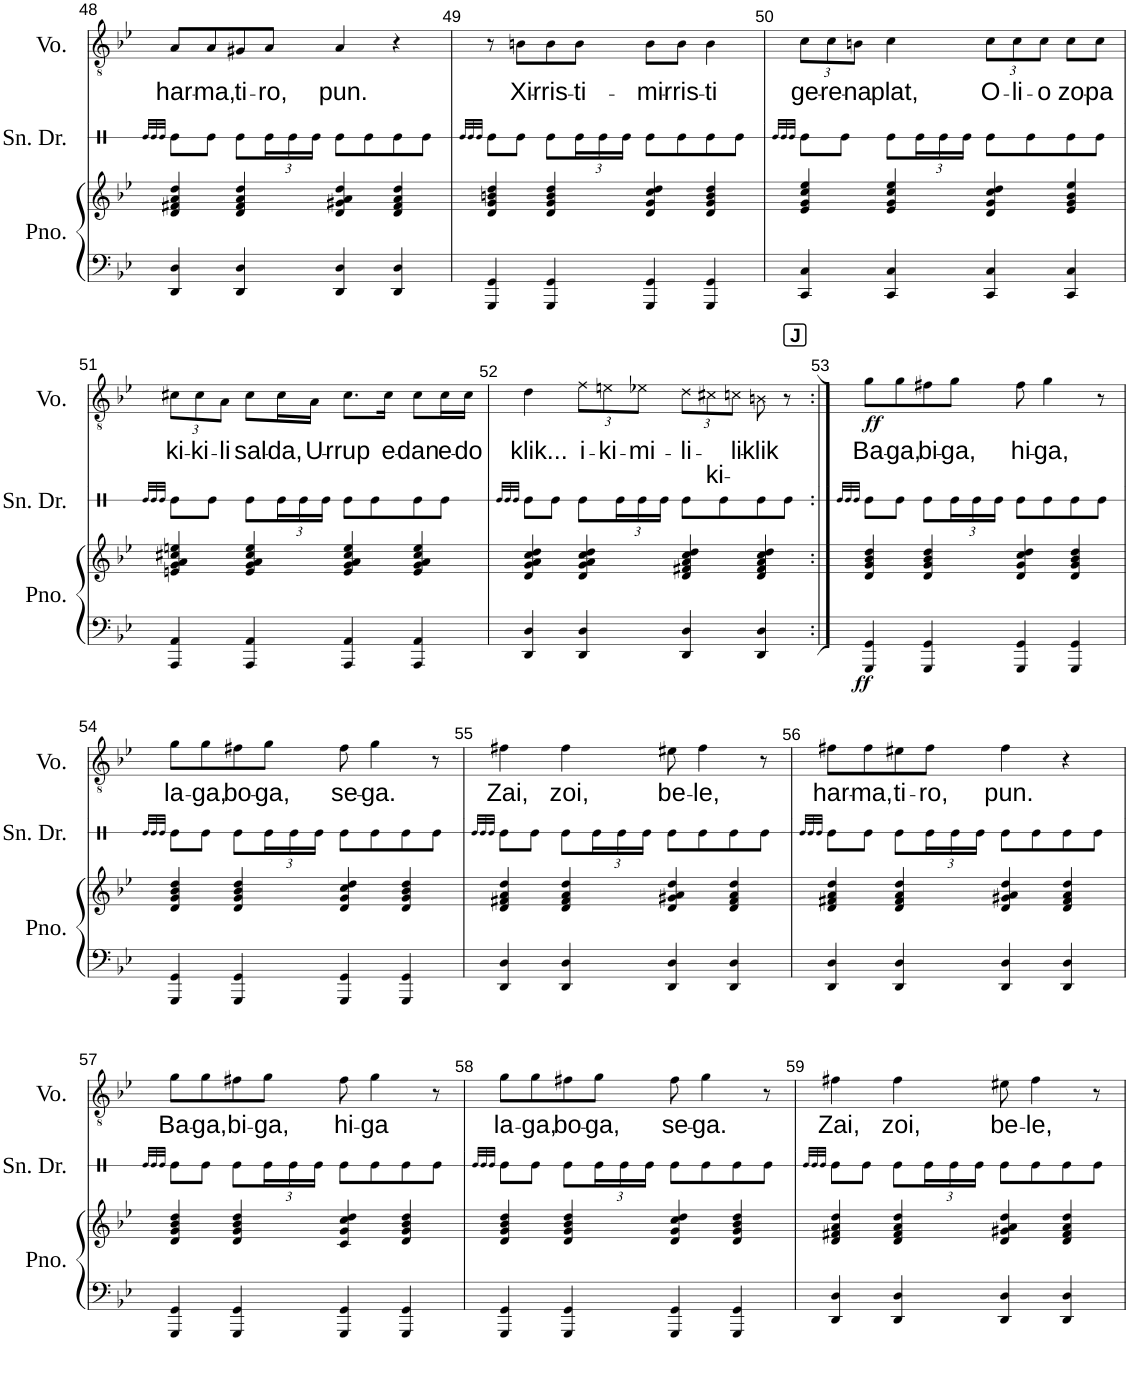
**kern	**kern	**dynam	**kern	**kern	**text	**dynam
*part3	*part3	*part3	*part2	*part1	*part1	*part1
*staff4	*staff3	*staff3/4	*staff2	*staff1	*staff1	*staff1
*I"Piano	*	*	*I"Snare Drum	*I"Voice	*	*
*I'Pno.	*	*	*I'Sn. Dr.	*I'Vo.	*	*
!!LO:PB:g=z
*clefF4	*clefG2	*	*clefX	*clefGv2	*	*
*k[b-e-]	*k[b-e-]	*	*k[]	*k[b-e-]	*	*
*M4/4	*M4/4	*	*M4/4	*M4/4	*	*
=48	=48	=48	=48	=48	=48	=48
.	.	.	32qRe/LLL	.	.	.
.	.	.	32qRe/	.	.	.
.	.	.	32qRe/JJJ	.	.	.
!	!	!	!	!	!LO:LY:b	!
4DD/ 4D/	4d/ 4f#X/ 4a/ 4dd/	.	8Re\L	8A/L	har-	.
!	!	!	!	!	!LO:LY:b	!
.	.	.	8Re\J	8A/	-ma,	.
!	!	!	!	!	!LO:LY:b	!
4DD/ 4D/	4d/ 4f#/ 4a/ 4dd/	.	8Re\L	8G#X/	ti-	.
*	*	*	*Xbrackettup	*	*	*
!	!	!	!	!	!LO:LY:b	!
.	.	.	24Re\L	8A/J	-ro,	.
.	.	.	24Re\	.	.	.
.	.	.	24Re\JJ	.	.	.
!	!	!	!	!	!LO:LY:b	!
4DD/ 4D/	4d/ 4g#X/ 4a/ 4dd/	.	8Re\L	4A/	pun.	.
.	.	.	8Re\	.	.	.
4DD/ 4D/	4d/ 4f#/ 4a/ 4dd/	.	8Re\	4r	.	.
.	.	.	8Re\J	.	.	.
=49	=49	=49	=49	=49	=49	=49
.	.	.	32qRe/LLL	.	.	.
.	.	.	32qRe/	.	.	.
.	.	.	32qRe/JJJ	.	.	.
4GGG/ 4GG/	4d/ 4g/ 4bn/ 4dd/	.	8Re\L	8r	.	.
!	!	!	!	!	!LO:LY:b	!
.	.	.	8Re\J	8Bn\L	Xi-	.
!	!	!	!	!	!LO:LY:b	!
4GGG/ 4GG/	4d/ 4g/ 4b/ 4dd/	.	8Re\L	8B\	-rris-	.
!	!	!	!	!	!LO:LY:b	!
.	.	.	24Re\L	8B\J	-ti-	.
.	.	.	24Re\	.	.	.
.	.	.	24Re\JJ	.	.	.
!	!	!	!	!	!LO:LY:b	!
4GGG/ 4GG/	4d/ 4g/ 4cc/ 4dd/	.	8Re\L	8B\L	-mi-	.
!	!	!	!	!	!LO:LY:b	!
.	.	.	8Re\	8B\J	-rris-	.
!	!	!	!	!	!LO:LY:b	!
4GGG/ 4GG/	4d/ 4g/ 4b/ 4dd/	.	8Re\	4B\	-ti	.
.	.	.	8Re\J	.	.	.
=50	=50	=50	=50	=50	=50	=50
.	.	.	32qRe/LLL	.	.	.
.	.	.	32qRe/	.	.	.
.	.	.	32qRe/JJJ	.	.	.
*	*	*	*	*Xbrackettup	*	*
!	!	!	!	!	!LO:LY:b	!
4CC/ 4C/	4e-/ 4g/ 4cc/ 4ee-/	.	8Re\L	12c\L	ge-	.
!	!	!	!	!	!LO:LY:b	!
.	.	.	.	12c\	-re-	.
.	.	.	8Re\J	.	.	.
!	!	!	!	!	!LO:LY:b	!
.	.	.	.	12Bn\J	-na	.
!	!	!	!	!	!LO:LY:b	!
4CC/ 4C/	4e-/ 4g/ 4cc/ 4ee-/	.	8Re\L	4c\	plat,	.
.	.	.	24Re\L	.	.	.
.	.	.	24Re\	.	.	.
.	.	.	24Re\JJ	.	.	.
!	!	!	!	!	!LO:LY:b	!
4CC/ 4C/	4d/ 4g/ 4cc/ 4dd/	.	8Re\L	12c\L	O-	.
!	!	!	!	!	!LO:LY:b	!
.	.	.	.	12c\	-li-	.
.	.	.	8Re\	.	.	.
!	!	!	!	!	!LO:LY:b	!
.	.	.	.	12c\J	-o	.
!	!	!	!	!	!LO:LY:b	!
4CC/ 4C/	4e-/ 4g/ 4b-/ 4ee-/	.	8Re\	8c\L	zo-	.
!	!	!	!	!	!LO:LY:b	!
.	.	.	8Re\J	8c\J	-pa	.
!!LO:LB:g=z
=51	=51	=51	=51	=51	=51	=51
.	.	.	32qRe/LLL	.	.	.
.	.	.	32qRe/	.	.	.
.	.	.	32qRe/JJJ	.	.	.
!	!	!	!	!	!LO:LY:b	!
4AAA/ 4AA/	4en/ 4g/ 4a/ 4cc#X/ 4een/	.	8Re\L	12c#X\L	ki-	.
!	!	!	!	!	!LO:LY:b	!
.	.	.	.	12c#\	-ki-	.
.	.	.	8Re\J	.	.	.
!	!	!	!	!	!LO:LY:b	!
.	.	.	.	12A\J	-li	.
!	!	!	!	!	!LO:LY:b	!
4AAA/ 4AA/	4e/ 4g/ 4a/ 4cc#/ 4ee/	.	8Re\L	8c#\L	sal-	.
!	!	!	!	!	!LO:LY:b	!
.	.	.	24Re\L	16c#\L	-da,	.
.	.	.	24Re\	.	.	.
!	!	!	!	!	!LO:LY:b	!
.	.	.	.	16A\JJ	U-	.
.	.	.	24Re\JJ	.	.	.
!	!	!	!	!	!LO:LY:b	!
4AAA/ 4AA/	4e/ 4g/ 4a/ 4cc#/ 4ee/	.	8Re\L	8.c#\L	-rrup	.
.	.	.	8Re\	.	.	.
!	!	!	!	!	!LO:LY:b	!
.	.	.	.	16c#\Jk	e-	.
!	!	!	!	!	!LO:LY:b	!
4AAA/ 4AA/	4e/ 4g/ 4a/ 4cc#/ 4ee/	.	8Re\	8c#\L	-dan	.
!	!	!	!	!	!LO:LY:b	!
.	.	.	8Re\J	16c#\L	e-	.
!	!	!	!	!	!LO:LY:b	!
.	.	.	.	16c#\JJ	-do	.
=52	=52	=52	=52	=52	=52	=52
.	.	.	32qRe/LLL	.	.	.
.	.	.	32qRe/	.	.	.
.	.	.	32qRe/JJJ	.	.	.
!	!	!	!	!	!LO:LY:b	!
4DD/ 4D/	4d/ 4g/ 4a/ 4cc/ 4dd/	.	8Re\L	4d\	klik...	.
.	.	.	8Re\J	.	.	.
!	!	!	!	!	!LO:LY:b	!
4DD/ 4D/	4d/ 4g/ 4a/ 4cc/ 4dd/	.	8Re\L	12f\L	i-	.
!	!	!	!	!	!LO:LY:b	!
.	.	.	.	12en\	-ki-	.
.	.	.	24Re\L	.	.	.
!	!	!	!	!	!LO:LY:b	!
.	.	.	24Re\	12e-X\J	-mi-	.
.	.	.	24Re\JJ	.	.	.
!	!	!	!	!	!LO:LY:b	!
4DD/ 4D/	4d/ 4f#X/ 4a/ 4cc/ 4dd/	.	8Re\L	12d\L	-li-	.
!	!	!	!	!	!LO:LY:b	!
.	.	.	.	12c#X\	-ki-	.
.	.	.	8Re\	.	.	.
!	!	!	!	!	!LO:LY:b	!
.	.	.	.	12cn\J	-li-	.
!	!	!	!	!	!LO:LY:b	!
4DD/ 4D/	4d/ 4f#/ 4a/ 4cc/ 4dd/	.	8Re\	8Bn\	-klik	.
.	.	.	8Re\J	8r	.	.
!!LO:REH:place=s1:a:B:cj:fs=14:t=J
=53:|!	=53:|!	=53:|!	=53:|!	=53:|!	=53:|!	=53:|!
.	.	.	32qRe/LLL	.	.	.
.	.	.	32qRe/	.	.	.
.	.	.	32qRe/JJJ	.	.	.
!	!	!LO:DY:b=2	!	!	!LO:LY:b	!LO:DY:b
4GGG/ 4GG/	4d/ 4g/ 4b-/ 4dd/	ff	8Re\L	8g\L	Ba-	ff
!	!	!	!	!	!LO:LY:b	!
.	.	.	8Re\J	8g\	-ga,	.
!	!	!	!	!	!LO:LY:b	!
4GGG/ 4GG/	4d/ 4g/ 4b-/ 4dd/	.	8Re\L	8f#X\	bi-	.
!	!	!	!	!	!LO:LY:b	!
.	.	.	24Re\L	8g\J	-ga,	.
.	.	.	24Re\	.	.	.
.	.	.	24Re\JJ	.	.	.
!	!	!	!	!	!LO:LY:b	!
4GGG/ 4GG/	4d/ 4g/ 4cc/ 4dd/	.	8Re\L	8f#\	hi-	.
!	!	!	!	!	!LO:LY:b	!
.	.	.	8Re\	4g\	-ga,	.
4GGG/ 4GG/	4d/ 4g/ 4b-/ 4dd/	.	8Re\	.	.	.
.	.	.	8Re\J	8r	.	.
!!LO:LB:g=z
=54	=54	=54	=54	=54	=54	=54
.	.	.	32qRe/LLL	.	.	.
.	.	.	32qRe/	.	.	.
.	.	.	32qRe/JJJ	.	.	.
!	!	!	!	!	!LO:LY:b	!
4GGG/ 4GG/	4d/ 4g/ 4b-/ 4dd/	.	8Re\L	8g\L	la-	.
!	!	!	!	!	!LO:LY:b	!
.	.	.	8Re\J	8g\	-ga,	.
!	!	!	!	!	!LO:LY:b	!
4GGG/ 4GG/	4d/ 4g/ 4b-/ 4dd/	.	8Re\L	8f#X\	bo-	.
!	!	!	!	!	!LO:LY:b	!
.	.	.	24Re\L	8g\J	-ga,	.
.	.	.	24Re\	.	.	.
.	.	.	24Re\JJ	.	.	.
!	!	!	!	!	!LO:LY:b	!
4GGG/ 4GG/	4d/ 4g/ 4cc/ 4dd/	.	8Re\L	8f#\	se-	.
!	!	!	!	!	!LO:LY:b	!
.	.	.	8Re\	4g\	-ga.	.
4GGG/ 4GG/	4d/ 4g/ 4b-/ 4dd/	.	8Re\	.	.	.
.	.	.	8Re\J	8r	.	.
=55	=55	=55	=55	=55	=55	=55
.	.	.	32qRe/LLL	.	.	.
.	.	.	32qRe/	.	.	.
.	.	.	32qRe/JJJ	.	.	.
!	!	!	!	!	!LO:LY:b	!
4DD/ 4D/	4d/ 4f#X/ 4a/ 4dd/	.	8Re\L	4f#X\	Zai,	.
.	.	.	8Re\J	.	.	.
!	!	!	!	!	!LO:LY:b	!
4DD/ 4D/	4d/ 4f#/ 4a/ 4dd/	.	8Re\L	4f#\	zoi,	.
.	.	.	24Re\L	.	.	.
.	.	.	24Re\	.	.	.
.	.	.	24Re\JJ	.	.	.
!	!	!	!	!	!LO:LY:b	!
4DD/ 4D/	4d/ 4g#X/ 4a/ 4dd/	.	8Re\L	8e#X\	be-	.
!	!	!	!	!	!LO:LY:b	!
.	.	.	8Re\	4f#\	-le,	.
4DD/ 4D/	4d/ 4f#/ 4a/ 4dd/	.	8Re\	.	.	.
.	.	.	8Re\J	8r	.	.
=56	=56	=56	=56	=56	=56	=56
.	.	.	32qRe/LLL	.	.	.
.	.	.	32qRe/	.	.	.
.	.	.	32qRe/JJJ	.	.	.
!	!	!	!	!	!LO:LY:b	!
4DD/ 4D/	4d/ 4f#X/ 4a/ 4dd/	.	8Re\L	8f#X\L	har-	.
!	!	!	!	!	!LO:LY:b	!
.	.	.	8Re\J	8f#\	-ma,	.
!	!	!	!	!	!LO:LY:b	!
4DD/ 4D/	4d/ 4f#/ 4a/ 4dd/	.	8Re\L	8e#X\	ti-	.
!	!	!	!	!	!LO:LY:b	!
.	.	.	24Re\L	8f#\J	-ro,	.
.	.	.	24Re\	.	.	.
.	.	.	24Re\JJ	.	.	.
!	!	!	!	!	!LO:LY:b	!
4DD/ 4D/	4d/ 4g#X/ 4a/ 4dd/	.	8Re\L	4f#\	pun.	.
.	.	.	8Re\	.	.	.
4DD/ 4D/	4d/ 4f#/ 4a/ 4dd/	.	8Re\	4r	.	.
.	.	.	8Re\J	.	.	.
!!LO:LB:g=z
=57	=57	=57	=57	=57	=57	=57
.	.	.	32qRe/LLL	.	.	.
.	.	.	32qRe/	.	.	.
.	.	.	32qRe/JJJ	.	.	.
!	!	!	!	!	!LO:LY:b	!
4GGG/ 4GG/	4d/ 4g/ 4b-/ 4dd/	.	8Re\L	8g\L	Ba-	.
!	!	!	!	!	!LO:LY:b	!
.	.	.	8Re\J	8g\	-ga,	.
!	!	!	!	!	!LO:LY:b	!
4GGG/ 4GG/	4d/ 4g/ 4b-/ 4dd/	.	8Re\L	8f#X\	bi-	.
!	!	!	!	!	!LO:LY:b	!
.	.	.	24Re\L	8g\J	-ga,	.
.	.	.	24Re\	.	.	.
.	.	.	24Re\JJ	.	.	.
!	!	!	!	!	!LO:LY:b	!
4GGG/ 4GG/	4c/ 4g/ 4cc/ 4dd/	.	8Re\L	8f#\	hi-	.
!	!	!	!	!	!LO:LY:b	!
.	.	.	8Re\	4g\	-ga	.
4GGG/ 4GG/	4d/ 4g/ 4b-/ 4dd/	.	8Re\	.	.	.
.	.	.	8Re\J	8r	.	.
=58	=58	=58	=58	=58	=58	=58
.	.	.	32qRe/LLL	.	.	.
.	.	.	32qRe/	.	.	.
.	.	.	32qRe/JJJ	.	.	.
!	!	!	!	!	!LO:LY:b	!
4GGG/ 4GG/	4d/ 4g/ 4b-/ 4dd/	.	8Re\L	8g\L	la-	.
!	!	!	!	!	!LO:LY:b	!
.	.	.	8Re\J	8g\	-ga,	.
!	!	!	!	!	!LO:LY:b	!
4GGG/ 4GG/	4d/ 4g/ 4b-/ 4dd/	.	8Re\L	8f#X\	bo-	.
!	!	!	!	!	!LO:LY:b	!
.	.	.	24Re\L	8g\J	-ga,	.
.	.	.	24Re\	.	.	.
.	.	.	24Re\JJ	.	.	.
!	!	!	!	!	!LO:LY:b	!
4GGG/ 4GG/	4d/ 4g/ 4cc/ 4dd/	.	8Re\L	8f#\	se-	.
!	!	!	!	!	!LO:LY:b	!
.	.	.	8Re\	4g\	-ga.	.
4GGG/ 4GG/	4d/ 4g/ 4b-/ 4dd/	.	8Re\	.	.	.
.	.	.	8Re\J	8r	.	.
=59	=59	=59	=59	=59	=59	=59
.	.	.	32qRe/LLL	.	.	.
.	.	.	32qRe/	.	.	.
.	.	.	32qRe/JJJ	.	.	.
!	!	!	!	!	!LO:LY:b	!
4DD/ 4D/	4d/ 4f#X/ 4a/ 4dd/	.	8Re\L	4f#X\	Zai,	.
.	.	.	8Re\J	.	.	.
!	!	!	!	!	!LO:LY:b	!
4DD/ 4D/	4d/ 4f#/ 4a/ 4dd/	.	8Re\L	4f#\	zoi,	.
.	.	.	24Re\L	.	.	.
.	.	.	24Re\	.	.	.
.	.	.	24Re\JJ	.	.	.
!	!	!	!	!	!LO:LY:b	!
4DD/ 4D/	4d/ 4g#X/ 4a/ 4dd/	.	8Re\L	8e#X\	be-	.
!	!	!	!	!	!LO:LY:b	!
.	.	.	8Re\	4f#\	-le,	.
4DD/ 4D/	4d/ 4f#/ 4a/ 4dd/	.	8Re\	.	.	.
.	.	.	8Re\J	8r	.	.
=	=	=	=	=	=	=
*-	*-	*-	*-	*-	*-	*-
